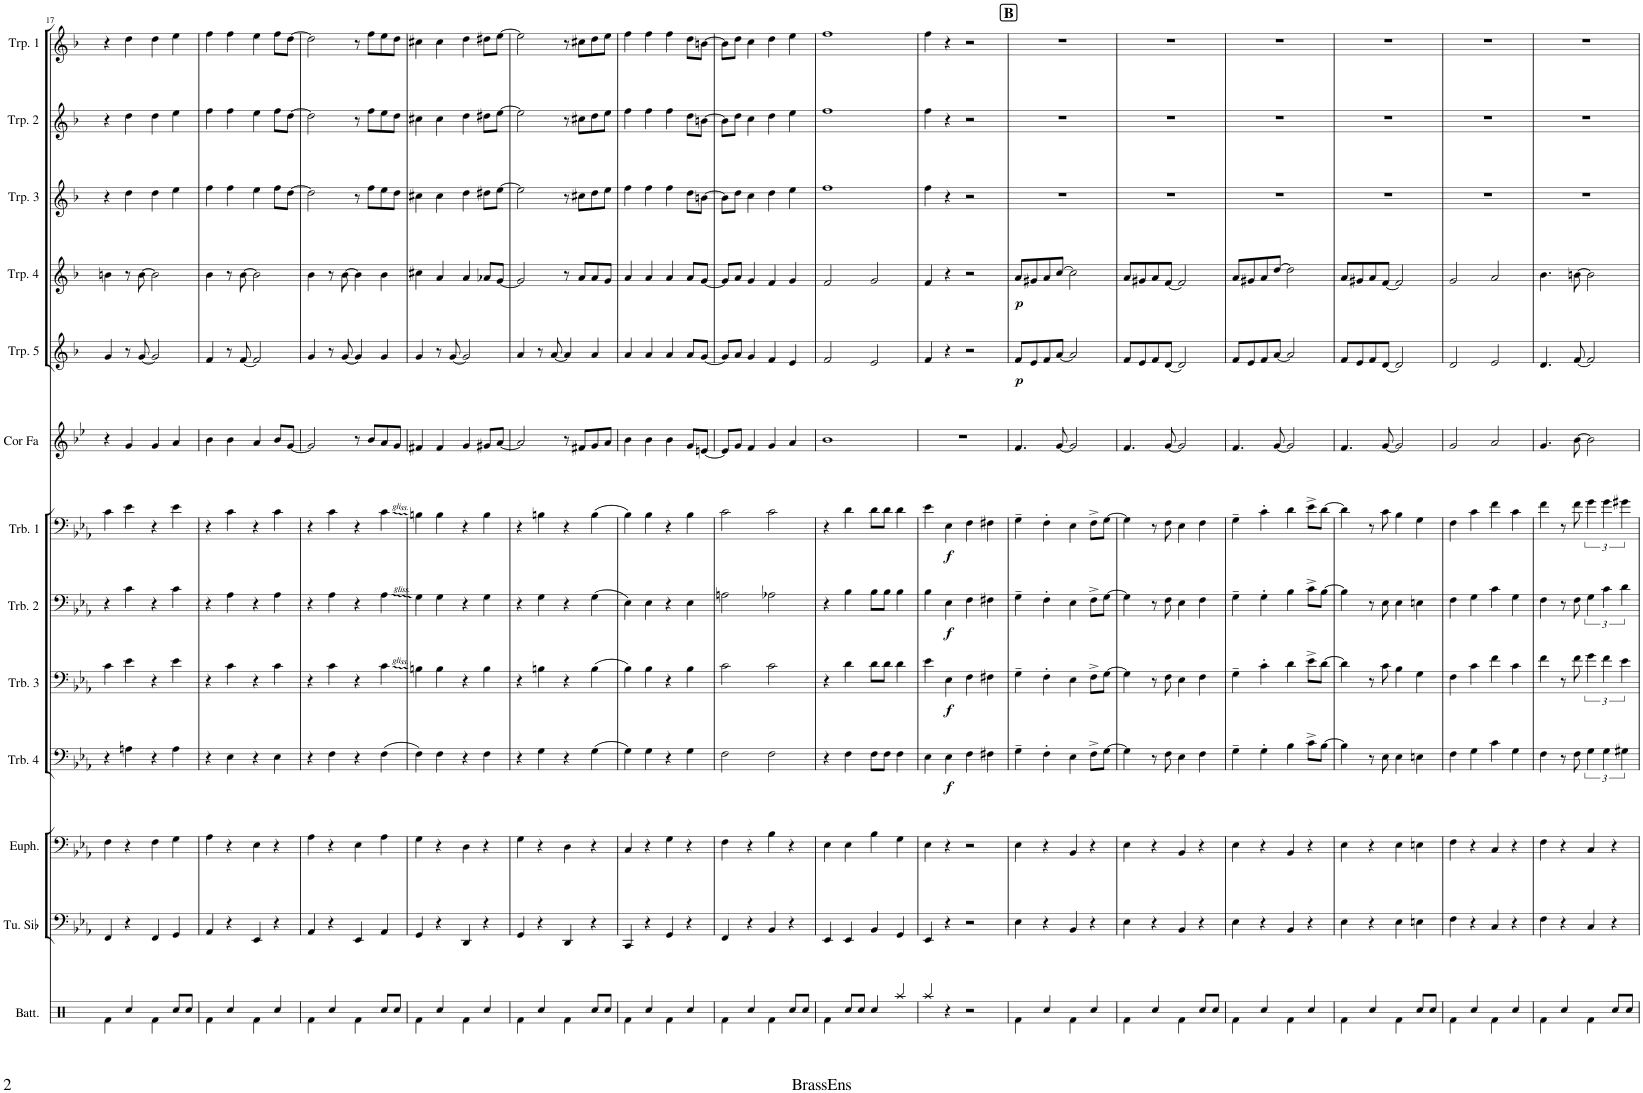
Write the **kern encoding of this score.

**kern	**kern	**kern	**kern	**dynam	**kern	**dynam	**kern	**dynam	**kern	**dynam	**kern	**kern	**dynam	**kern	**dynam	**kern	**kern	**kern
*part13	*part12	*part11	*part10	*part10	*part9	*part9	*part8	*part8	*part7	*part7	*part6	*part5	*part5	*part4	*part4	*part3	*part2	*part1
*staff13	*staff12	*staff11	*staff10	*staff10	*staff9	*staff9	*staff8	*staff8	*staff7	*staff7	*staff6	*staff5	*staff5	*staff4	*staff4	*staff3	*staff2	*staff1
*I"Batterie	*I"Tuba en Sib	*I"Euphonium	*I"Trombone 4	*	*I"Trombone 3	*	*I"Trombone 2	*	*I"Trombone 1	*	*I"Cor en Fa	*I"Trompette 5	*	*I"Trompette 4	*	*I"Trompette 3	*I"Trompette 2	*I"Trompette 1
*I'Batt.	*I'Tu. Sib	*I'Euph.	*I'Trb. 4	*	*I'Trb. 3	*	*I'Trb. 2	*	*I'Trb. 1	*	*I'Cor Fa	*I'Trp. 5	*	*I'Trp. 4	*	*I'Trp. 3	*I'Trp. 2	*I'Trp. 1
!!LO:PB:g=z
*clefX	*clefF4	*clefF4	*clefF4	*	*clefF4	*	*clefF4	*	*clefF4	*	*clefG2	*clefG2	*	*clefG2	*	*clefG2	*clefG2	*clefG2
*	*	*	*	*	*	*	*	*	*	*	*Trd4c7	*Trd1c2	*	*Trd1c2	*	*Trd1c2	*Trd1c2	*Trd1c2
*k[]	*k[b-e-a-]	*k[b-e-a-]	*k[b-e-a-]	*	*k[b-e-a-]	*	*k[b-e-a-]	*	*k[b-e-a-]	*	*k[b-e-]	*k[b-]	*	*k[b-]	*	*k[b-]	*k[b-]	*k[b-]
*M2/2	*M2/2	*M2/2	*M2/2	*	*M2/2	*	*M2/2	*	*M2/2	*	*M2/2	*M2/2	*	*M2/2	*	*M2/2	*M2/2	*M2/2
*met(c|)	*met(c|)	*met(c|)	*met(c|)	*	*met(c|)	*	*met(c|)	*	*met(c|)	*	*met(c|)	*met(c|)	*	*met(c|)	*	*met(c|)	*met(c|)	*met(c|)
=17	=17	=17	=17	=17	=17	=17	=17	=17	=17	=17	=17	=17	=17	=17	=17	=17	=17	=17
4Rf\	4FF/	4F\	4r	.	4c\	.	4r	.	4c\	.	4r	4g/	.	4bn\	.	4r	4r	4r
4Rcc/	4r	4r	4An\	.	4e-\	.	4c\	.	4e-\	.	4g/	8r	.	8r	.	4dd\	4dd\	4dd\
.	.	.	.	.	.	.	.	.	.	.	.	[8g/	.	[8b\	.	.	.	.
4Rf\	4FF/	4F\	4r	.	4r	.	4r	.	4r	.	4g/	2g/]	.	2b\]	.	4dd\	4dd\	4dd\
8Rcc/L	4GG/	4G\	4A\	.	4e-\	.	4c\	.	4e-\	.	4a/	.	.	.	.	4ee\	4ee\	4ee\
8Rcc/J	.	.	.	.	.	.	.	.	.	.	.	.	.	.	.	.	.	.
=18	=18	=18	=18	=18	=18	=18	=18	=18	=18	=18	=18	=18	=18	=18	=18	=18	=18	=18
4Rf\	4AA-/	4A-\	4r	.	4r	.	4r	.	4r	.	4b-\	4f/	.	4b-\	.	4ff\	4ff\	4ff\
4Rcc/	4r	4r	4E-\	.	4c\	.	4A-\	.	4c\	.	4b-\	8r	.	8r	.	4ff\	4ff\	4ff\
.	.	.	.	.	.	.	.	.	.	.	.	[8f/	.	[8b-\	.	.	.	.
4Rf\	4EE-/	4E-\	4r	.	4r	.	4r	.	4r	.	4a/	2f/]	.	2b-\]	.	4ee\	4ee\	4ee\
4Rcc/	4r	4r	4E-\	.	4c\	.	4A-\	.	4c\	.	8b-/L	.	.	.	.	8ff\L	8ff\L	8ff\L
.	.	.	.	.	.	.	.	.	.	.	[8g/J	.	.	.	.	[8dd\J	[8dd\J	[8dd\J
=19	=19	=19	=19	=19	=19	=19	=19	=19	=19	=19	=19	=19	=19	=19	=19	=19	=19	=19
4Rf\	4AA-/	4A-\	4r	.	4r	.	4r	.	4r	.	2g/]	4g/	.	4b-\	.	2dd\]	2dd\]	2dd\]
4Rcc/	4r	4r	4F\	.	4c\	.	4A-\	.	4c\	.	.	8r	.	8r	.	.	.	.
.	.	.	.	.	.	.	.	.	.	.	.	[8g/	.	[8b-\	.	.	.	.
4Rf\	4EE-/	4E-\	4r	.	4r	.	4r	.	4r	.	8r	4g/]	.	4b-\]	.	8r	8r	8r
.	.	.	.	.	.	.	.	.	.	.	8b-/L	.	.	.	.	8ff\L	8ff\L	8ff\L
8Rcc/L	4AA-/	4A-\	(4F\	.	4c\	.	4A-\	.	4c\	.	8a/	4g/	.	4b-\	.	8ee\	8ee\	8ee\
8Rcc/J	.	.	.	.	.	.	.	.	.	.	8g/J	.	.	.	.	8dd\J	8dd\J	8dd\J
=20	=20	=20	=20	=20	=20	=20	=20	=20	=20	=20	=20	=20	=20	=20	=20	=20	=20	=20
4Rf\	4GG/	4G\	4F\)	.	4Bn\	.	4G\	.	4Bn\	.	4f#X/	4g/	.	4cc#X\	.	4cc#X\	4cc#X\	4cc#X\
4Rcc/	4r	4r	4F\	.	4B\	.	4G\	.	4B\	.	4f#/	8r	.	4a/	.	4cc#\	4cc#\	4cc#\
.	.	.	.	.	.	.	.	.	.	.	.	[8g/	.	.	.	.	.	.
4Rf\	4DD/	4D\	4r	.	4r	.	4r	.	4r	.	4g/	2g/]	.	4a/	.	4dd\	4dd\	4dd\
4Rcc/	4r	4r	4F\	.	4B\	.	4G\	.	4B\	.	8g#X/L	.	.	8a-X/L	.	8dd#X\L	8dd#X\L	8dd#X\L
.	.	.	.	.	.	.	.	.	.	.	[8a/J	.	.	[8g/J	.	[8ee\J	[8ee\J	[8ee\J
=21	=21	=21	=21	=21	=21	=21	=21	=21	=21	=21	=21	=21	=21	=21	=21	=21	=21	=21
4Rf\	4GG/	4G\	4r	.	4r	.	4r	.	4r	.	2a/]	4a/	.	2g/]	.	2ee\]	2ee\]	2ee\]
4Rcc/	4r	4r	4G\	.	4Bn\	.	4G\	.	4Bn\	.	.	8r	.	.	.	.	.	.
.	.	.	.	.	.	.	.	.	.	.	.	[8a/	.	.	.	.	.	.
4Rf\	4DD/	4D\	4r	.	4r	.	4r	.	4r	.	8r	4a/]	.	8r	.	8r	8r	8r
.	.	.	.	.	.	.	.	.	.	.	8f#X/L	.	.	8a/L	.	8cc#X\L	8cc#X\L	8cc#X\L
8Rcc/L	4r	4r	(4G\	.	(4B\	.	(4G\	.	(4B\	.	8g/	4a/	.	8a/	.	8dd\	8dd\	8dd\
8Rcc/J	.	.	.	.	.	.	.	.	.	.	8a/J	.	.	8g/J	.	8ee\J	8ee\J	8ee\J
=22	=22	=22	=22	=22	=22	=22	=22	=22	=22	=22	=22	=22	=22	=22	=22	=22	=22	=22
4Rf\	4CC/	4C/	4G\)	.	4B-\)	.	4E-\)	.	4B-\)	.	4b-\	4a/	.	4a/	.	4ff\	4ff\	4ff\
4Rcc/	4r	4r	4G\	.	4B-\	.	4E-\	.	4B-\	.	4b-\	4a/	.	4a/	.	4ff\	4ff\	4ff\
4Rf\	4GG/	4G\	4r	.	4r	.	4r	.	4r	.	4b-\	4a/	.	4a/	.	4ff\	4ff\	4ff\
4Rcc/	4r	4r	4G\	.	4B-\	.	4E-\	.	4B-\	.	8g/L	8a/L	.	8a/L	.	8dd\L	8dd\L	8dd\L
.	.	.	.	.	.	.	.	.	.	.	[8en/J	[8g/J	.	[8g/J	.	[8bn\J	[8bn\J	[8bn\J
=23	=23	=23	=23	=23	=23	=23	=23	=23	=23	=23	=23	=23	=23	=23	=23	=23	=23	=23
4Rf\	4FF/	4F\	2F\	.	2c\	.	2An\	.	2c\	.	8e/L]	8g/L]	.	8g/L]	.	8b\L]	8b\L]	8b\L]
.	.	.	.	.	.	.	.	.	.	.	8g/J	8a/J	.	8a/J	.	8dd\J	8dd\J	8dd\J
4Rcc/	4r	4r	.	.	.	.	.	.	.	.	4f/	4g/	.	4g/	.	4cc\	4cc\	4cc\
4Rf\	4BB-/	4B-\	2F\	.	2c\	.	2A-X\	.	2c\	.	4g/	4f/	.	4f/	.	4dd\	4dd\	4dd\
8Rcc/L	4r	4r	.	.	.	.	.	.	.	.	4a/	4e/	.	4g/	.	4ee\	4ee\	4ee\
8Rcc/J	.	.	.	.	.	.	.	.	.	.	.	.	.	.	.	.	.	.
=24	=24	=24	=24	=24	=24	=24	=24	=24	=24	=24	=24	=24	=24	=24	=24	=24	=24	=24
4Rf\	4EE-/	4E-\	4r	.	4r	.	4r	.	4r	.	1b-	2f/	.	2f/	.	1ff	1ff	1ff
8Rcc/L	4EE-/	4E-\	4F\	.	4d\	.	4B-\	.	4d\	.	.	.	.	.	.	.	.	.
8Rcc/J	.	.	.	.	.	.	.	.	.	.	.	.	.	.	.	.	.	.
4Rcc/	4BB-/	4B-\	8F\L	.	8d\L	.	8B-\L	.	8d\L	.	.	2e/	.	2g/	.	.	.	.
.	.	.	8F\J	.	8d\J	.	8B-\J	.	8d\J	.	.	.	.	.	.	.	.	.
4Raa/	4GG/	4G\	4F\	.	4d\	.	4B-\	.	4d\	.	.	.	.	.	.	.	.	.
=25	=25	=25	=25	=25	=25	=25	=25	=25	=25	=25	=25	=25	=25	=25	=25	=25	=25	=25
4Raa/	4EE-/	4E-\	4E-\	.	4e-\	.	4B-\	.	4e-\	.	1r	4f/	.	4f/	.	4ff\	4ff\	4ff\
!	!	!	!	!LO:DY:b	!	!LO:DY:b	!	!LO:DY:b	!	!LO:DY:b	!	!	!	!	!	!	!	!
4r	4r	4r	4E-\	f	4E-\	f	4E-\	f	4E-\	f	.	4r	.	4r	.	4r	4r	4r
2r	2r	2r	4F\	.	4F\	.	4F\	.	4F\	.	.	2r	.	2r	.	2r	2r	2r
.	.	.	4F#X\	.	4F#X\	.	4F#X\	.	4F#X\	.	.	.	.	.	.	.	.	.
!!LO:REH:place=s1:a:B:cj:fs=14:t=B
=26	=26	=26	=26	=26	=26	=26	=26	=26	=26	=26	=26	=26	=26	=26	=26	=26	=26	=26
!	!	!	!	!	!	!	!	!	!	!	!	!	!LO:DY:b	!	!LO:DY:b	!	!	!
4Rf\	4E-\	4E-\	4G~\	.	4G~\	.	4G~\	.	4G~\	.	4.f/	8f/L	p	8a/L	p	1r	1r	1r
.	.	.	.	.	.	.	.	.	.	.	.	8e/	.	8g#X/	.	.	.	.
4Rcc/	4r	4r	4F'\	.	4F'\	.	4F'\	.	4F'\	.	.	8f/	.	8a/	.	.	.	.
.	.	.	.	.	.	.	.	.	.	.	[8g/	[8a/J	.	[8cc/J	.	.	.	.
4Rf\	4BB-/	4BB-/	4E-\	.	4E-\	.	4E-\	.	4E-\	.	2g/]	2a/]	.	2cc\]	.	.	.	.
4Rcc/	4r	4r	8F^\L	.	8F^\L	.	8F^\L	.	8F^\L	.	.	.	.	.	.	.	.	.
.	.	.	[8G\J	.	[8G\J	.	[8G\J	.	[8G\J	.	.	.	.	.	.	.	.	.
=27	=27	=27	=27	=27	=27	=27	=27	=27	=27	=27	=27	=27	=27	=27	=27	=27	=27	=27
4Rf\	4E-\	4E-\	4G\]	.	4G\]	.	4G\]	.	4G\]	.	4.f/	8f/L	.	8a/L	.	1r	1r	1r
.	.	.	.	.	.	.	.	.	.	.	.	8e/	.	8g#X/	.	.	.	.
4Rcc/	4r	4r	8r	.	8r	.	8r	.	8r	.	.	8f/	.	8a/	.	.	.	.
.	.	.	8F\	.	8F\	.	8F\	.	8F\	.	[8g/	[8d/J	.	[8f/J	.	.	.	.
4Rf\	4BB-/	4BB-/	4E-\	.	4E-\	.	4E-\	.	4E-\	.	2g/]	2d/]	.	2f/]	.	.	.	.
8Rcc/L	4r	4r	4F\	.	4F\	.	4F\	.	4F\	.	.	.	.	.	.	.	.	.
8Rcc/J	.	.	.	.	.	.	.	.	.	.	.	.	.	.	.	.	.	.
=28	=28	=28	=28	=28	=28	=28	=28	=28	=28	=28	=28	=28	=28	=28	=28	=28	=28	=28
4Rf\	4E-\	4E-\	4G~\	.	4G~\	.	4G~\	.	4G~\	.	4.f/	8f/L	.	8a/L	.	1r	1r	1r
.	.	.	.	.	.	.	.	.	.	.	.	8e/	.	8g#X/	.	.	.	.
4Rcc/	4r	4r	4G'\	.	4c'\	.	4G'\	.	4c'\	.	.	8f/	.	8a/	.	.	.	.
.	.	.	.	.	.	.	.	.	.	.	[8g/	[8a/J	.	[8dd/J	.	.	.	.
4Rf\	4BB-/	4BB-/	4B-\	.	4d\	.	4B-\	.	4d\	.	2g/]	2a/]	.	2dd\]	.	.	.	.
4Rcc/	4r	4r	8c^\L	.	8e-^\L	.	8c^\L	.	8e-^\L	.	.	.	.	.	.	.	.	.
.	.	.	[8B-\J	.	[8d\J	.	[8B-\J	.	[8d\J	.	.	.	.	.	.	.	.	.
=29	=29	=29	=29	=29	=29	=29	=29	=29	=29	=29	=29	=29	=29	=29	=29	=29	=29	=29
4Rf\	4E-\	4E-\	4B-\]	.	4d\]	.	4B-\]	.	4d\]	.	4.f/	8f/L	.	8a/L	.	1r	1r	1r
.	.	.	.	.	.	.	.	.	.	.	.	8e/	.	8g#X/	.	.	.	.
4Rcc/	4r	4r	8r	.	8r	.	8r	.	8r	.	.	8f/	.	8a/	.	.	.	.
.	.	.	8E-\	.	8c\	.	8E-\	.	8c\	.	[8g/	[8d/J	.	[8f/J	.	.	.	.
4Rf\	4E-\	4E-\	4E-\	.	4B-\	.	4E-\	.	4B-\	.	2g/]	2d/]	.	2f/]	.	.	.	.
8Rcc/L	4En\	4En\	4En\	.	4G\	.	4En\	.	4G\	.	.	.	.	.	.	.	.	.
8Rcc/J	.	.	.	.	.	.	.	.	.	.	.	.	.	.	.	.	.	.
=30	=30	=30	=30	=30	=30	=30	=30	=30	=30	=30	=30	=30	=30	=30	=30	=30	=30	=30
4Rf\	4F\	4F\	4F\	.	4F\	.	4F\	.	4F\	.	2g/	2d/	.	2g/	.	1r	1r	1r
4Rcc/	4r	4r	4G\	.	4c\	.	4G\	.	4c\	.	.	.	.	.	.	.	.	.
4Rf\	4C/	4C/	4c\	.	4f\	.	4c\	.	4f\	.	2a/	2e/	.	2a/	.	.	.	.
4Rcc/	4r	4r	4G\	.	4c\	.	4G\	.	4c\	.	.	.	.	.	.	.	.	.
=31	=31	=31	=31	=31	=31	=31	=31	=31	=31	=31	=31	=31	=31	=31	=31	=31	=31	=31
4Rf\	4F\	4F\	4F\	.	4f\	.	4F\	.	4f\	.	4.g/	4.d/	.	4.b-\	.	1r	1r	1r
4Rcc/	4r	4r	8r	.	8r	.	8r	.	8r	.	.	.	.	.	.	.	.	.
.	.	.	8F\	.	8f\	.	8F\	.	8f\	.	[8b-\	[8f/	.	[8bn\	.	.	.	.
4Rf\	4C/	4C/	6G\	.	6g\	.	6G\	.	6g\	.	2b-\]	2f/]	.	2b\]	.	.	.	.
.	.	.	6G\	.	6f\	.	6c\	.	6g\	.	.	.	.	.	.	.	.	.
8Rcc/L	4r	4r	.	.	.	.	.	.	.	.	.	.	.	.	.	.	.	.
.	.	.	6G#X\	.	6e-\	.	6d\	.	6g#X\	.	.	.	.	.	.	.	.	.
8Rcc/J	.	.	.	.	.	.	.	.	.	.	.	.	.	.	.	.	.	.
=	=	=	=	=	=	=	=	=	=	=	=	=	=	=	=	=	=	=
*-	*-	*-	*-	*-	*-	*-	*-	*-	*-	*-	*-	*-	*-	*-	*-	*-	*-	*-
